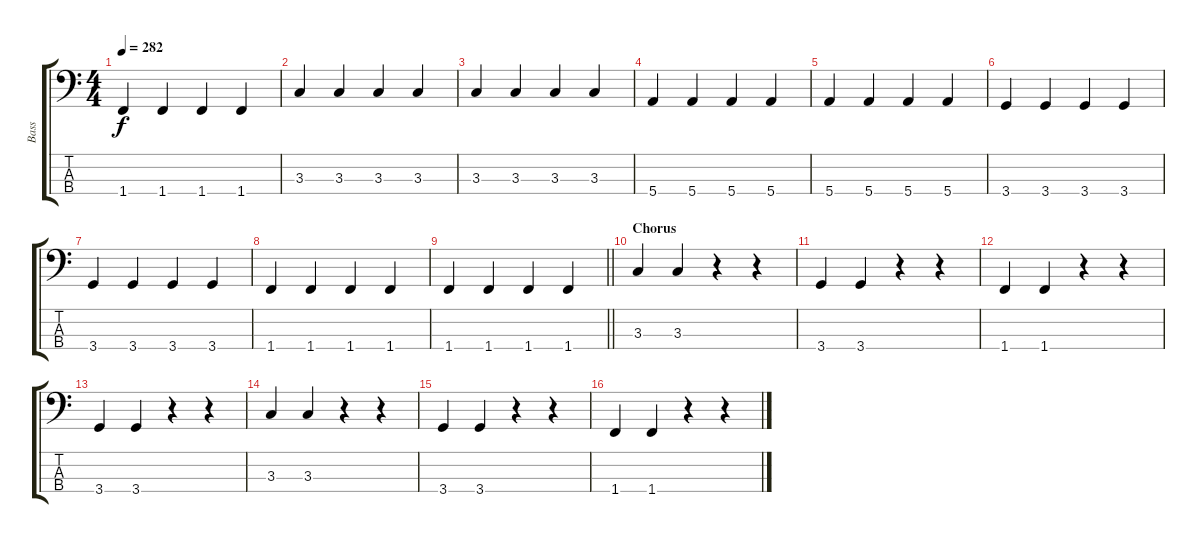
\track ("Bass" "Bass") {instrument electricbasspick}
\staff {score tabs}
\tuning (G2 D2 A1 E1) {hide}
\ts (4 4)
\tempo 282
\clef f4
\ks c
1.4.4{dy f} 1.4.4 1.4.4 1.4.4 |
3.3.4 3.3.4 3.3.4 3.3.4 |
3.3.4 3.3.4 3.3.4 3.3.4 |
5.4.4 5.4.4 5.4.4 5.4.4 |
5.4.4 5.4.4 5.4.4 5.4.4 |
3.4.4 3.4.4 3.4.4 3.4.4 |
3.4.4 3.4.4 3.4.4 3.4.4 |
1.4.4 1.4.4 1.4.4 1.4.4 |
\barLineRight lightlight
1.4.4 1.4.4 1.4.4 1.4.4 |
\section ("" "Chorus")
3.3.4 3.3.4 r.4 r.4 |
3.4.4 3.4.4 r.4 r.4 |
1.4.4 1.4.4 r.4 r.4 |
3.4.4 3.4.4 r.4 r.4 |
3.3.4 3.3.4 r.4 r.4 |
3.4.4 3.4.4 r.4 r.4 |
1.4.4 1.4.4 r.4 r.4
